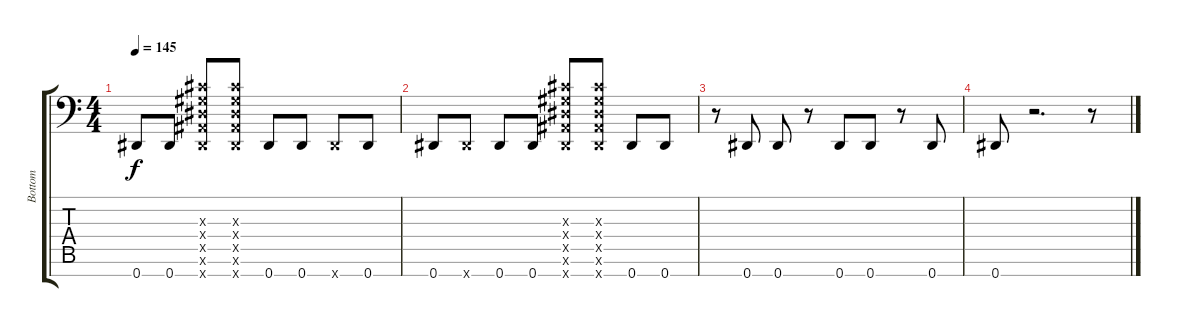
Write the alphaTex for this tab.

\track ("Bottom" "Bottom") {instrument distortionguitar}
\staff {score tabs}
\tuning (Bb3 Gb3 Db3 Ab2 Eb2 Bb1 Eb1) {hide}
\ts (4 4)
\tempo 145
\clef f4
\ks c
0.7.8{dy f} 0.7.8 (0.3{x} 0.4{x} 0.5{x} 0.6{x} 0.7{x}).8 (0.3{x} 0.4{x} 0.5{x} 0.6{x} 0.7{x}).8 0.7.8 0.7.8 0.7{x}.8 0.7.8 |
0.7.8 0.7{x}.8 0.7.8 0.7.8 (0.3{x} 0.4{x} 0.5{x} 0.6{x} 0.7{x}).8 (0.3{x} 0.4{x} 0.5{x} 0.6{x} 0.7{x}).8 0.7.8 0.7.8 |
r.8 0.7.8 0.7.8 r.8 0.7.8 0.7.8 r.8 0.7.8 |
0.7.8 r.2{d} r.8
